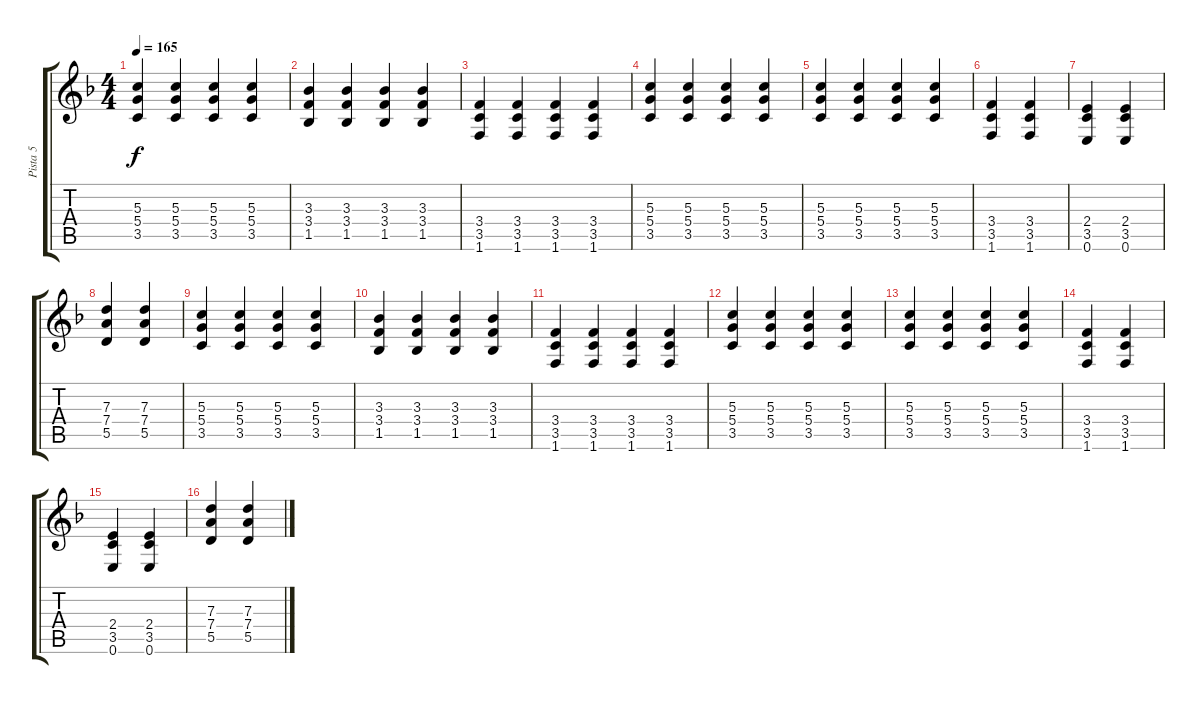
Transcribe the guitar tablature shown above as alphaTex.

\track ("Pista 5" "Pista 5") {instrument overdrivenguitar}
\staff {score tabs}
\tuning (E4 B3 G3 D3 A2 E2) {hide}
\ts (4 4)
\tempo 165
\clef g2
\ks f
(5.3 5.4 3.5).4{dy f} (5.3 5.4 3.5).4 (5.3 5.4 3.5).4 (5.3 5.4 3.5).4 |
(3.3 3.4 1.5).4 (3.3 3.4 1.5).4 (3.3 3.4 1.5).4 (3.3 3.4 1.5).4 |
(3.4 3.5 1.6).4 (3.4 3.5 1.6).4 (3.4 3.5 1.6).4 (3.4 3.5 1.6).4 |
(5.3 5.4 3.5).4 (5.3 5.4 3.5).4 (5.3 5.4 3.5).4 (5.3 5.4 3.5).4 |
(5.3 5.4 3.5).4 (5.3 5.4 3.5).4 (5.3 5.4 3.5).4 (5.3 5.4 3.5).4 |
(3.4 3.5 1.6).4 (3.4 3.5 1.6).4 |
(2.4 3.5 0.6).4 (2.4 3.5 0.6).4 |
(7.3 7.4 5.5).4 (7.3 7.4 5.5).4 |
(5.3 5.4 3.5).4 (5.3 5.4 3.5).4 (5.3 5.4 3.5).4 (5.3 5.4 3.5).4 |
(3.3 3.4 1.5).4 (3.3 3.4 1.5).4 (3.3 3.4 1.5).4 (3.3 3.4 1.5).4 |
(3.4 3.5 1.6).4 (3.4 3.5 1.6).4 (3.4 3.5 1.6).4 (3.4 3.5 1.6).4 |
(5.3 5.4 3.5).4 (5.3 5.4 3.5).4 (5.3 5.4 3.5).4 (5.3 5.4 3.5).4 |
(5.3 5.4 3.5).4 (5.3 5.4 3.5).4 (5.3 5.4 3.5).4 (5.3 5.4 3.5).4 |
(3.4 3.5 1.6).4 (3.4 3.5 1.6).4 |
(2.4 3.5 0.6).4 (2.4 3.5 0.6).4 |
(7.3 7.4 5.5).4 (7.3 7.4 5.5).4
